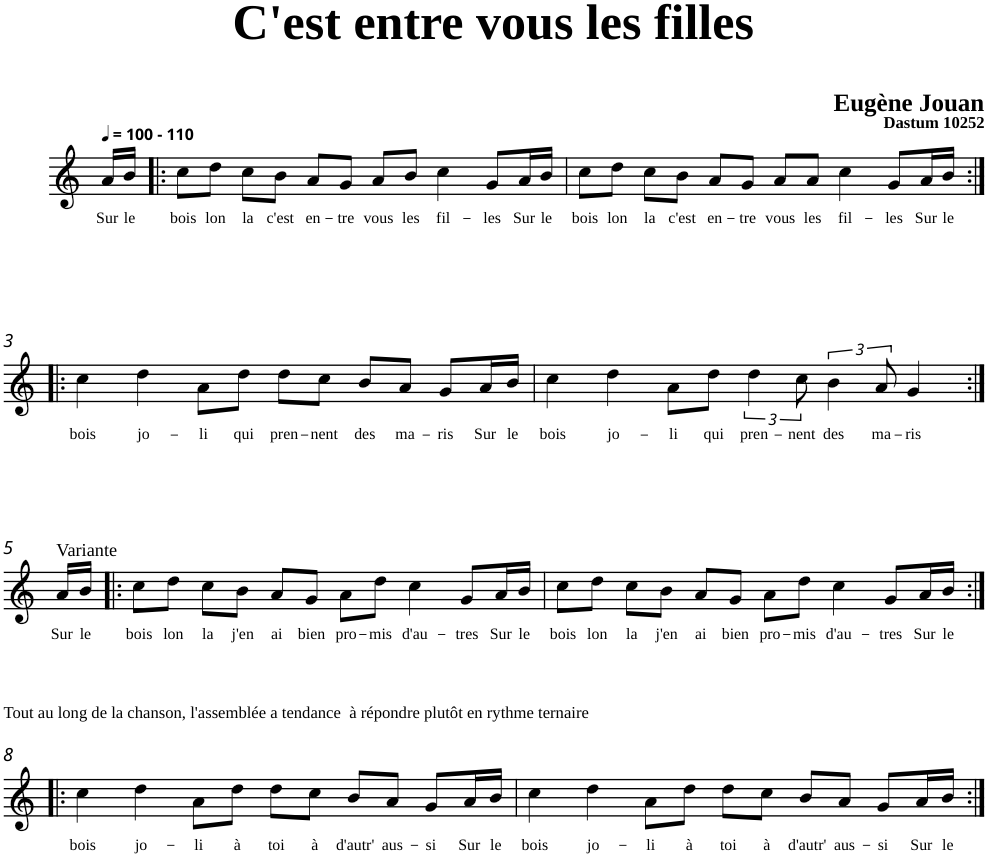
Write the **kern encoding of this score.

**kern	**text
*part1	*part1
*staff1	*staff1
*clefG2	*
*k[]	*
=	=
!LO:TX:a:B:t=- 110	!
!	!LO:LY:b
16a/LL	Sur
!	!LO:LY:b
16b/JJ	le
=1!|:	=1!|:
!	!LO:LY:b
8cc\L	bois
!	!LO:LY:b
8dd\J	lon
!	!LO:LY:b
8cc\L	la
!	!LO:LY:b
8b\J	c'est
!	!LO:LY:b
8a/L	en-
!	!LO:LY:b
8g/J	-tre
!	!LO:LY:b
8a/L	vous
!	!LO:LY:b
8b/J	les
!	!LO:LY:b
4cc\	fil-
!	!LO:LY:b
8g/L	-les
!	!LO:LY:b
16a/L	Sur
!	!LO:LY:b
16b/JJ	le
=2	=2
!	!LO:LY:b
8cc\L	bois
!	!LO:LY:b
8dd\J	lon
!	!LO:LY:b
8cc\L	la
!	!LO:LY:b
8b\J	c'est
!	!LO:LY:b
8a/L	en-
!	!LO:LY:b
8g/J	-tre
!	!LO:LY:b
8a/L	vous
!	!LO:LY:b
8a/J	les
!	!LO:LY:b
4cc\	fil-
!	!LO:LY:b
8g/L	-les
!	!LO:LY:b
16a/L	Sur
!	!LO:LY:b
16b/JJ	le
!!LO:LB:g=z
=3:|!|:	=3:|!|:
!	!LO:LY:b
4cc\	bois
!	!LO:LY:b
4dd\	jo-
!	!LO:LY:b
8a\L	-li
!	!LO:LY:b
8dd\J	qui
!	!LO:LY:b
8dd\L	pren-
!	!LO:LY:b
8cc\J	-nent
!	!LO:LY:b
8b/L	des
!	!LO:LY:b
8a/J	ma-
!	!LO:LY:b
8g/L	-ris
!	!LO:LY:b
16a/L	Sur
!	!LO:LY:b
16b/JJ	le
=4	=4
!	!LO:LY:b
4cc\	bois
!	!LO:LY:b
4dd\	jo-
!	!LO:LY:b
8a\L	-li
!	!LO:LY:b
8dd\J	qui
!	!LO:LY:b
6dd\	pren-
!	!LO:LY:b
12cc\	-nent
!	!LO:LY:b
6b\	des
!	!LO:LY:b
12a/	ma-
!	!LO:LY:b
4g/	-ris
!!LO:LB:g=z
=5:|!	=5:|!
!LO:TX:a:t=Variante	!
!	!LO:LY:b
16a/LL	Sur
!	!LO:LY:b
16b/JJ	le
=6!|:	=6!|:
!	!LO:LY:b
8cc\L	bois
!	!LO:LY:b
8dd\J	lon
!	!LO:LY:b
8cc\L	la
!	!LO:LY:b
8b\J	j'en
!	!LO:LY:b
8a/L	ai
!	!LO:LY:b
8g/J	bien
!	!LO:LY:b
8a\L	pro-
!	!LO:LY:b
8dd\J	-mis
!	!LO:LY:b
4cc\	d'au-
!	!LO:LY:b
8g/L	-tres
!	!LO:LY:b
16a/L	Sur
!	!LO:LY:b
16b/JJ	le
=7	=7
!	!LO:LY:b
8cc\L	bois
!	!LO:LY:b
8dd\J	lon
!	!LO:LY:b
8cc\L	la
!	!LO:LY:b
8b\J	j'en
!	!LO:LY:b
8a/L	ai
!	!LO:LY:b
8g/J	bien
!	!LO:LY:b
8a\L	pro-
!	!LO:LY:b
8dd\J	-mis
!	!LO:LY:b
4cc\	d'au-
!	!LO:LY:b
8g/L	-tres
!	!LO:LY:b
16a/L	Sur
!	!LO:LY:b
16b/JJ	le
!!LO:LB:g=z
=8:|!|:	=8:|!|:
!	!LO:LY:b
4cc\	bois
!	!LO:LY:b
4dd\	jo-
!	!LO:LY:b
8a\L	-li
!	!LO:LY:b
8dd\J	à
!	!LO:LY:b
8dd\L	toi
!	!LO:LY:b
8cc\J	à
!	!LO:LY:b
8b/L	d'autr'
!	!LO:LY:b
8a/J	aus-
!	!LO:LY:b
8g/L	-si
!	!LO:LY:b
16a/L	Sur
!	!LO:LY:b
16b/JJ	le
=9	=9
!	!LO:LY:b
4cc\	bois
!	!LO:LY:b
4dd\	jo-
!	!LO:LY:b
8a\L	-li
!	!LO:LY:b
8dd\J	à
!	!LO:LY:b
8dd\L	toi
!	!LO:LY:b
8cc\J	à
!	!LO:LY:b
8b/L	d'autr'
!	!LO:LY:b
8a/J	aus-
!	!LO:LY:b
8g/L	-si
!	!LO:LY:b
16a/L	Sur
!	!LO:LY:b
16b/JJ	le
=:|!	=:|!
*-	*-
